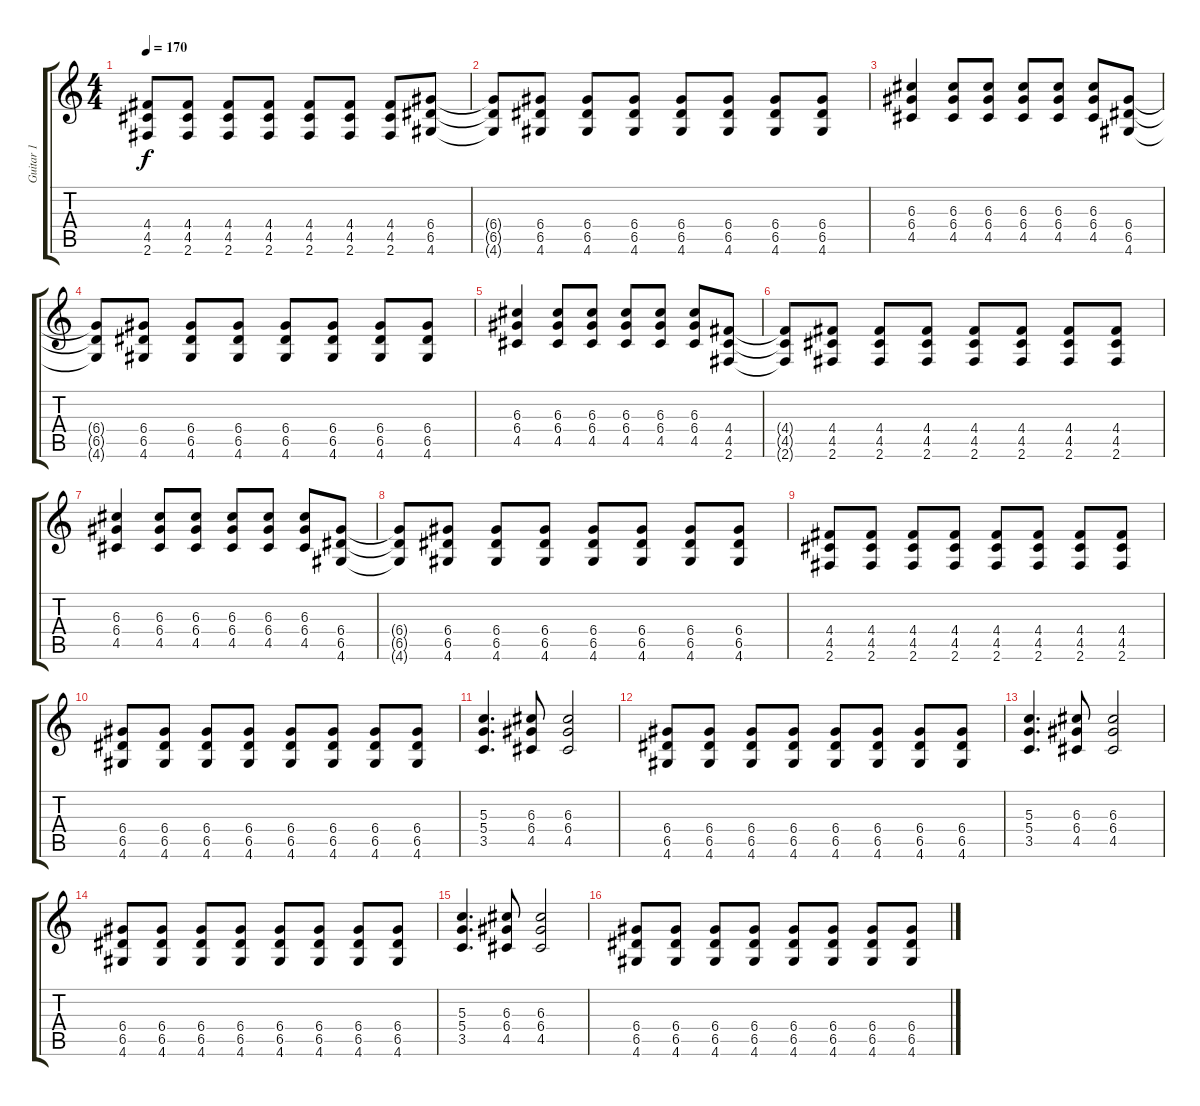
\track ("Guitar 1" "Guitar 1") {instrument distortionguitar}
\staff {score tabs}
\tuning (E4 B3 G3 D3 A2 E2) {hide}
\ts (4 4)
\tempo 170
\clef g2
\ks c
(4.4 4.5 2.6).8{dy f} (4.4 4.5 2.6).8 (4.4 4.5 2.6).8 (4.4 4.5 2.6).8 (4.4 4.5 2.6).8 (4.4 4.5 2.6).8 (4.4 4.5 2.6).8 (6.4 6.5 4.6).8 |
(6.4{t} 6.5{t} 4.6{t}).8 (6.4 6.5 4.6).8 (6.4 6.5 4.6).8 (6.4 6.5 4.6).8 (6.4 6.5 4.6).8 (6.4 6.5 4.6).8 (6.4 6.5 4.6).8 (6.4 6.5 4.6).8 |
(6.3 6.4 4.5).4 (6.3 6.4 4.5).8 (6.3 6.4 4.5).8 (6.3 6.4 4.5).8 (6.3 6.4 4.5).8 (6.3 6.4 4.5).8 (6.4 6.5 4.6).8 |
(6.4{t} 6.5{t} 4.6{t}).8 (6.4 6.5 4.6).8 (6.4 6.5 4.6).8 (6.4 6.5 4.6).8 (6.4 6.5 4.6).8 (6.4 6.5 4.6).8 (6.4 6.5 4.6).8 (6.4 6.5 4.6).8 |
(6.3 6.4 4.5).4 (6.3 6.4 4.5).8 (6.3 6.4 4.5).8 (6.3 6.4 4.5).8 (6.3 6.4 4.5).8 (6.3 6.4 4.5).8 (4.4 4.5 2.6).8 |
(4.4{t} 4.5{t} 2.6{t}).8 (4.4 4.5 2.6).8 (4.4 4.5 2.6).8 (4.4 4.5 2.6).8 (4.4 4.5 2.6).8 (4.4 4.5 2.6).8 (4.4 4.5 2.6).8 (4.4 4.5 2.6).8 |
(6.3 6.4 4.5).4 (6.3 6.4 4.5).8 (6.3 6.4 4.5).8 (6.3 6.4 4.5).8 (6.3 6.4 4.5).8 (6.3 6.4 4.5).8 (6.4 6.5 4.6).8 |
(6.4{t} 6.5{t} 4.6{t}).8 (6.4 6.5 4.6).8 (6.4 6.5 4.6).8 (6.4 6.5 4.6).8 (6.4 6.5 4.6).8 (6.4 6.5 4.6).8 (6.4 6.5 4.6).8 (6.4 6.5 4.6).8 |
(4.4 4.5 2.6).8 (4.4 4.5 2.6).8 (4.4 4.5 2.6).8 (4.4 4.5 2.6).8 (4.4 4.5 2.6).8 (4.4 4.5 2.6).8 (4.4 4.5 2.6).8 (4.4 4.5 2.6).8 |
(6.4 6.5 4.6).8 (6.4 6.5 4.6).8 (6.4 6.5 4.6).8 (6.4 6.5 4.6).8 (6.4 6.5 4.6).8 (6.4 6.5 4.6).8 (6.4 6.5 4.6).8 (6.4 6.5 4.6).8 |
(5.3 5.4 3.5).4{d} (6.3 6.4 4.5).8 (6.3 6.4 4.5).2 |
(6.4 6.5 4.6).8 (6.4 6.5 4.6).8 (6.4 6.5 4.6).8 (6.4 6.5 4.6).8 (6.4 6.5 4.6).8 (6.4 6.5 4.6).8 (6.4 6.5 4.6).8 (6.4 6.5 4.6).8 |
(5.3 5.4 3.5).4{d} (6.3 6.4 4.5).8 (6.3 6.4 4.5).2 |
(6.4 6.5 4.6).8 (6.4 6.5 4.6).8 (6.4 6.5 4.6).8 (6.4 6.5 4.6).8 (6.4 6.5 4.6).8 (6.4 6.5 4.6).8 (6.4 6.5 4.6).8 (6.4 6.5 4.6).8 |
(5.3 5.4 3.5).4{d} (6.3 6.4 4.5).8 (6.3 6.4 4.5).2 |
(6.4 6.5 4.6).8 (6.4 6.5 4.6).8 (6.4 6.5 4.6).8 (6.4 6.5 4.6).8 (6.4 6.5 4.6).8 (6.4 6.5 4.6).8 (6.4 6.5 4.6).8 (6.4 6.5 4.6).8
